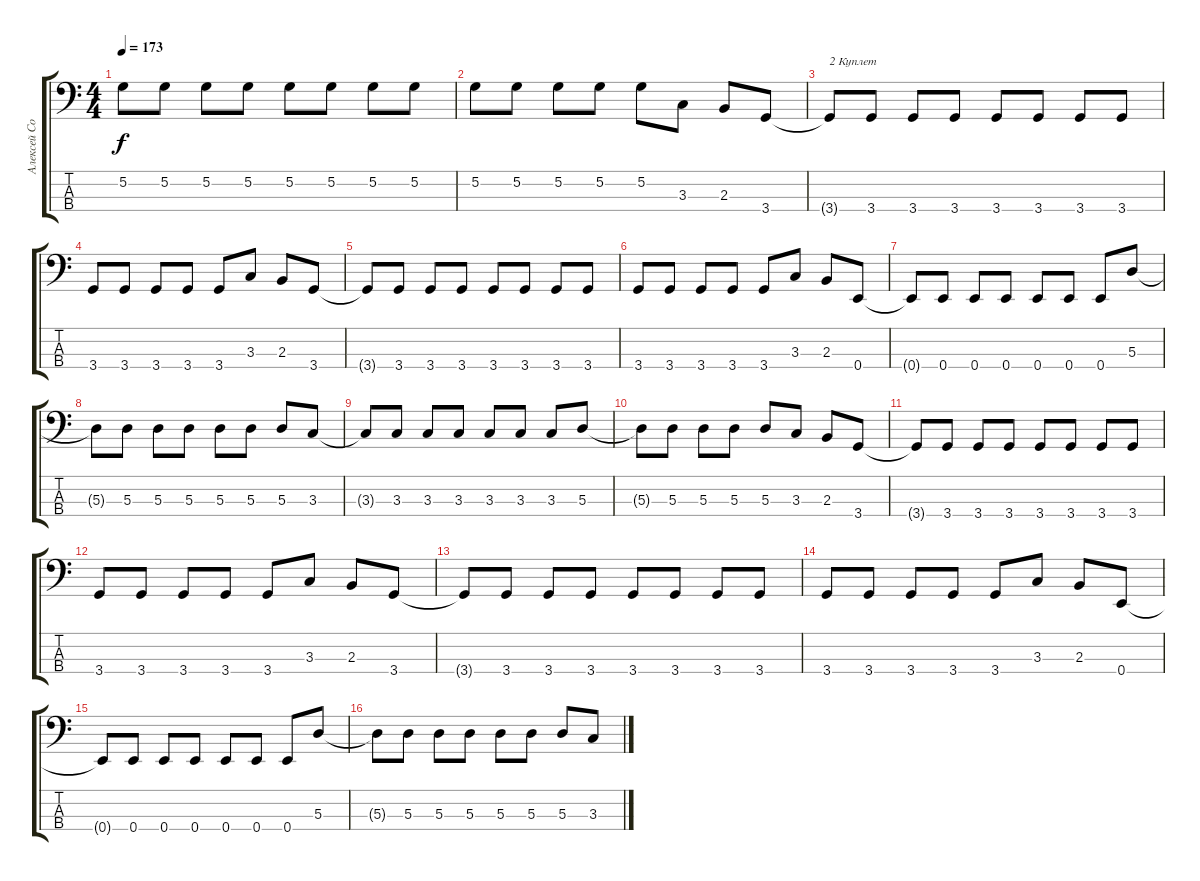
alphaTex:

\track ("Алексей Соловьев" "Алексей Со") {instrument electricbasspick}
\staff {score tabs}
\tuning (G2 D2 A1 E1) {hide}
\ts (4 4)
\tempo 173
\clef f4
\ks c
5.2{t}.8{dy f} 5.2.8 5.2.8 5.2.8 5.2.8 5.2.8 5.2.8 5.2.8 |
5.2.8 5.2.8 5.2.8 5.2.8 5.2.8 3.3.8 2.3.8 3.4.8 |
3.4{t}.8{txt "2 Куплет"} 3.4.8 3.4.8 3.4.8 3.4.8 3.4.8 3.4.8 3.4.8 |
3.4.8 3.4.8 3.4.8 3.4.8 3.4.8 3.3.8 2.3.8 3.4.8 |
3.4{t}.8 3.4.8 3.4.8 3.4.8 3.4.8 3.4.8 3.4.8 3.4.8 |
3.4.8 3.4.8 3.4.8 3.4.8 3.4.8 3.3.8 2.3.8 0.4.8 |
0.4{t}.8 0.4.8 0.4.8 0.4.8 0.4.8 0.4.8 0.4.8 5.3.8 |
5.3{t}.8 5.3.8 5.3.8 5.3.8 5.3.8 5.3.8 5.3.8 3.3.8 |
3.3{t}.8 3.3.8 3.3.8 3.3.8 3.3.8 3.3.8 3.3.8 5.3.8 |
5.3{t}.8 5.3.8 5.3.8 5.3.8 5.3.8 3.3.8 2.3.8 3.4.8 |
3.4{t}.8 3.4.8 3.4.8 3.4.8 3.4.8 3.4.8 3.4.8 3.4.8 |
3.4.8 3.4.8 3.4.8 3.4.8 3.4.8 3.3.8 2.3.8 3.4.8 |
3.4{t}.8 3.4.8 3.4.8 3.4.8 3.4.8 3.4.8 3.4.8 3.4.8 |
3.4.8 3.4.8 3.4.8 3.4.8 3.4.8 3.3.8 2.3.8 0.4.8 |
0.4{t}.8 0.4.8 0.4.8 0.4.8 0.4.8 0.4.8 0.4.8 5.3.8 |
5.3{t}.8 5.3.8 5.3.8 5.3.8 5.3.8 5.3.8 5.3.8 3.3.8
